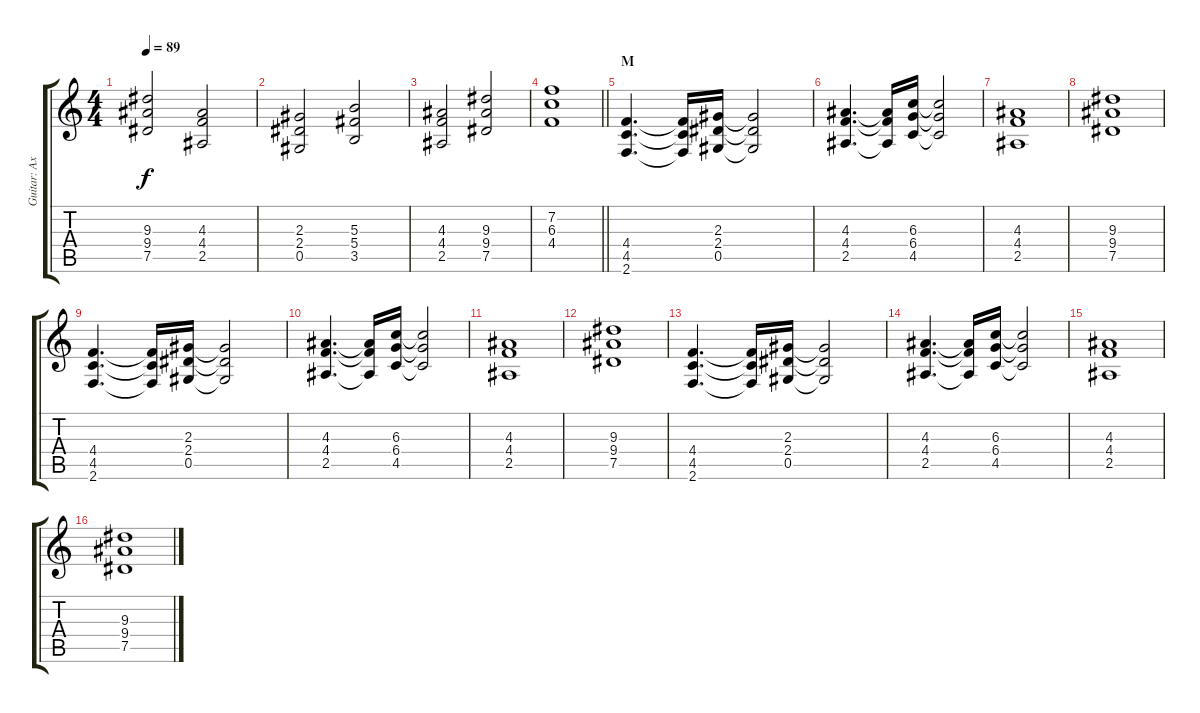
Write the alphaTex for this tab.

\track ("Guitar: Axel" "Guitar: Ax") {instrument distortionguitar}
\staff {score tabs}
\tuning (Eb4 Bb3 Gb3 Db3 Ab2 Eb2) {hide}
\ts (4 4)
\tempo 89
\clef g2
\ks c
(9.3 9.4 7.5).2{dy f} (4.3 4.4 2.5).2 |
(2.3 2.4 0.5).2 (5.3 5.4 3.5).2 |
(4.3 4.4 2.5).2 (9.3 9.4 7.5).2 |
\barLineRight lightlight
(7.2 6.3 4.4).1 |
\section ("" "M")
(4.4 4.5 2.6).4{d} (4.4{t} 4.5{t} 2.6{t}).16 (2.3 2.4 0.5).16 (2.3{t} 2.4{t} 0.5{t}).2 |
(4.3 4.4 2.5).4{d} (4.3{t} 4.4{t} 2.5{t}).16 (6.3 6.4 4.5).16 (6.3{t} 6.4{t} 4.5{t}).2 |
(4.3 4.4 2.5).1 |
(9.3 9.4 7.5).1 |
(4.4 4.5 2.6).4{d} (4.4{t} 4.5{t} 2.6{t}).16 (2.3 2.4 0.5).16 (2.3{t} 2.4{t} 0.5{t}).2 |
(4.3 4.4 2.5).4{d} (4.3{t} 4.4{t} 2.5{t}).16 (6.3 6.4 4.5).16 (6.3{t} 6.4{t} 4.5{t}).2 |
(4.3 4.4 2.5).1 |
(9.3 9.4 7.5).1 |
(4.4 4.5 2.6).4{d} (4.4{t} 4.5{t} 2.6{t}).16 (2.3 2.4 0.5).16 (2.3{t} 2.4{t} 0.5{t}).2 |
(4.3 4.4 2.5).4{d} (4.3{t} 4.4{t} 2.5{t}).16 (6.3 6.4 4.5).16 (6.3{t} 6.4{t} 4.5{t}).2 |
(4.3 4.4 2.5).1 |
(9.3 9.4 7.5).1
